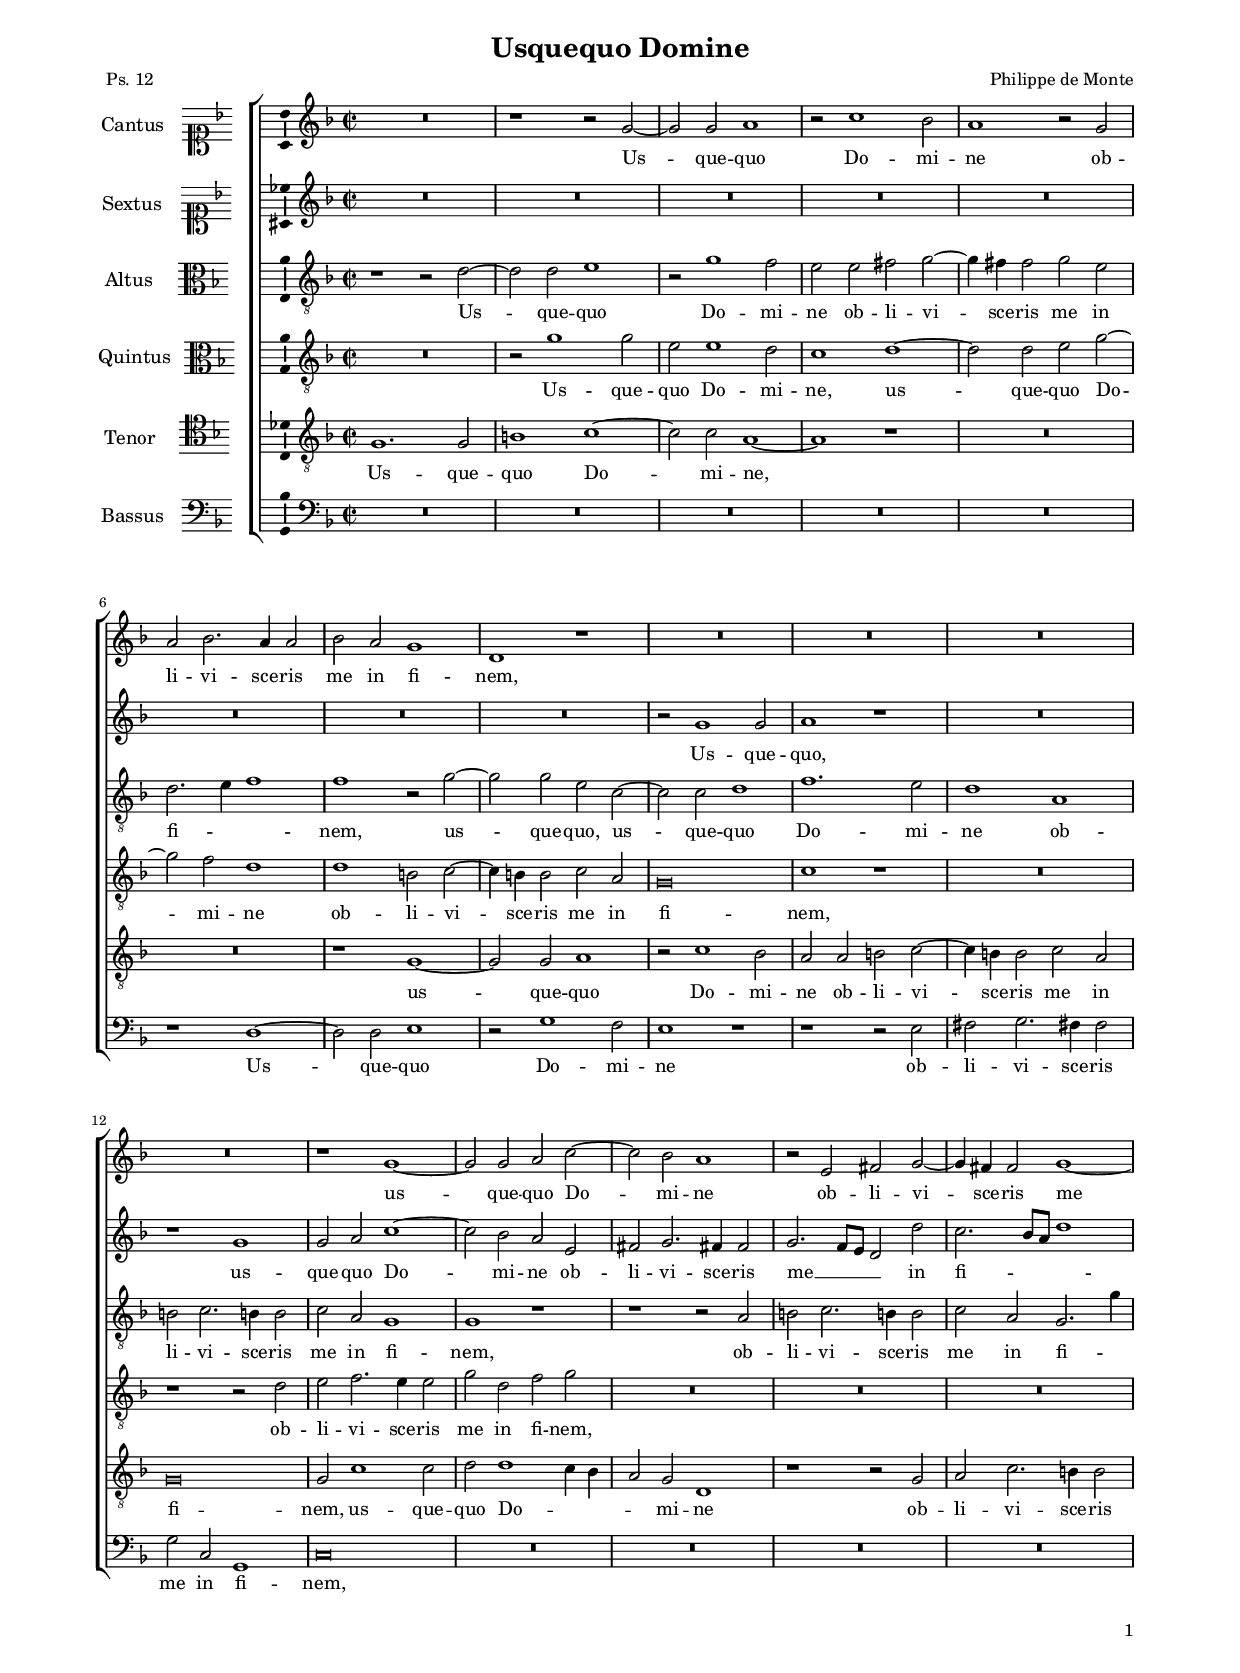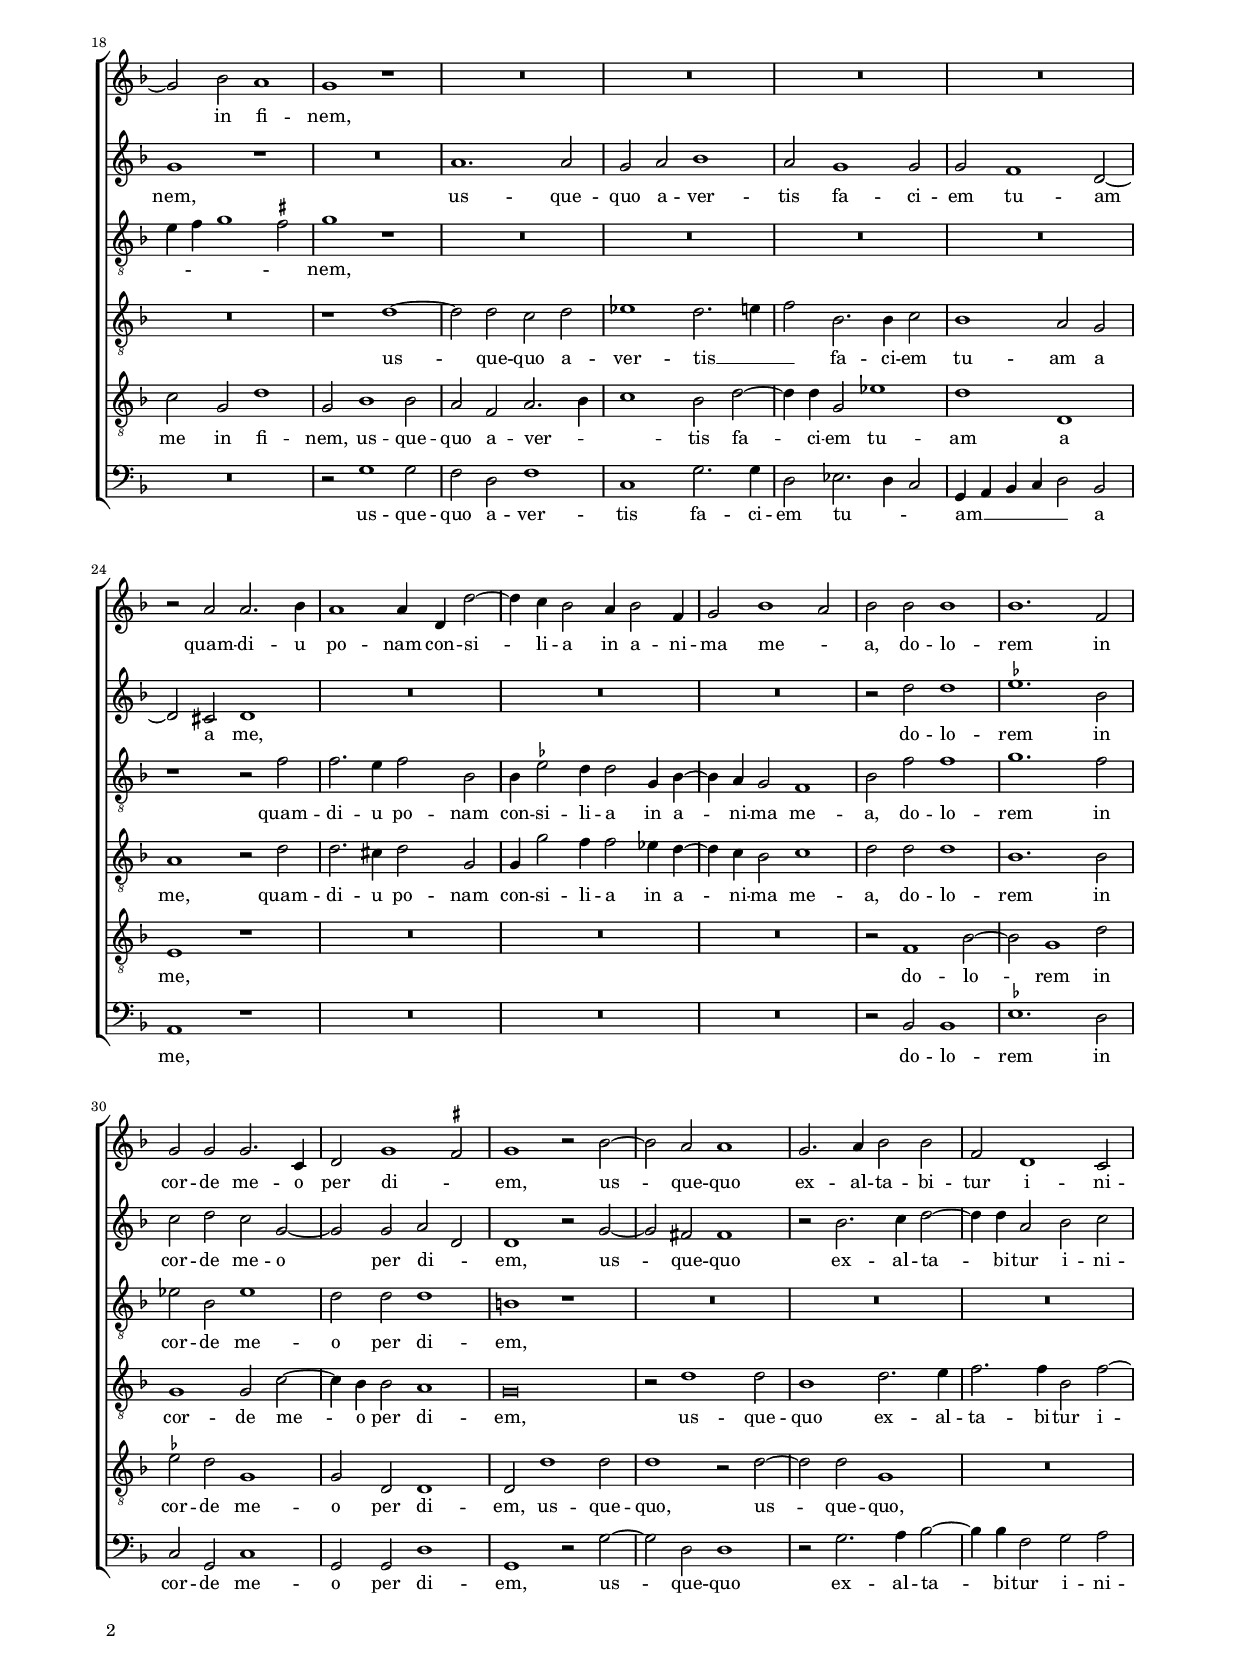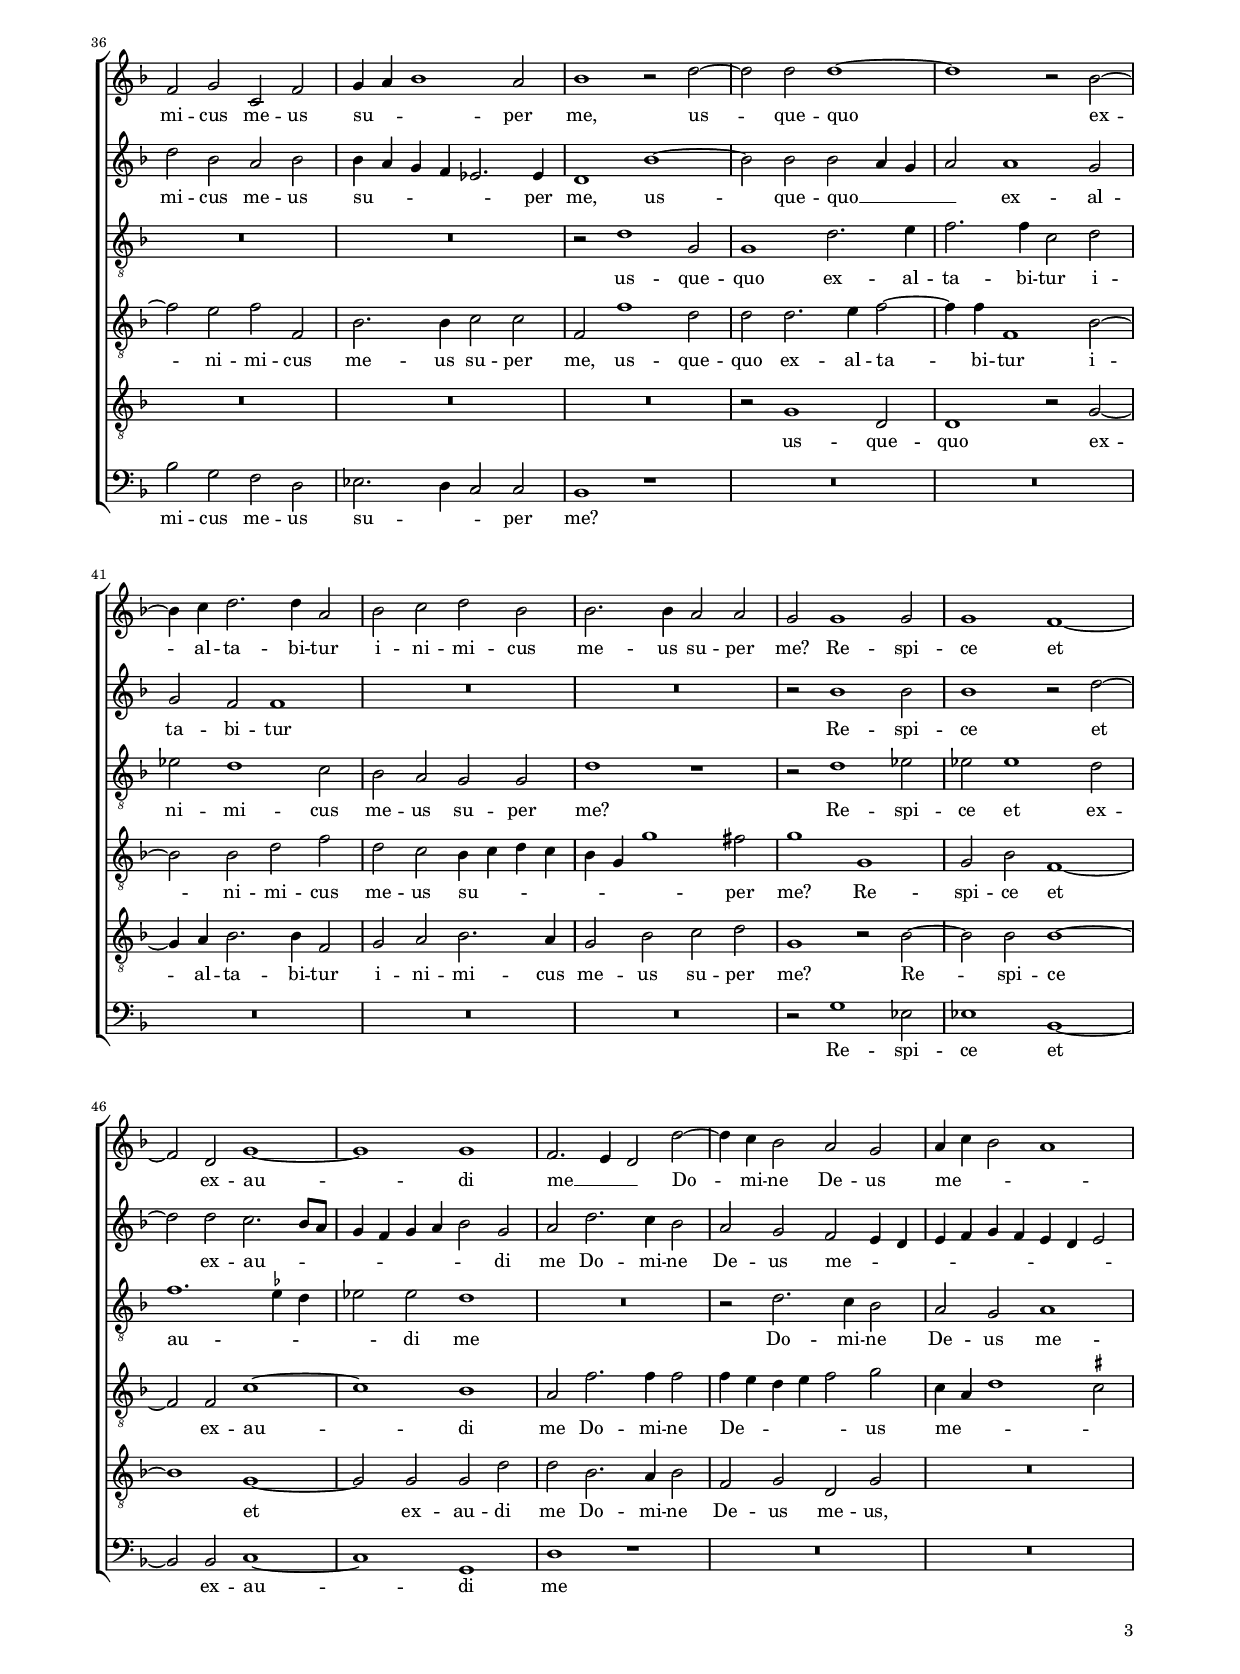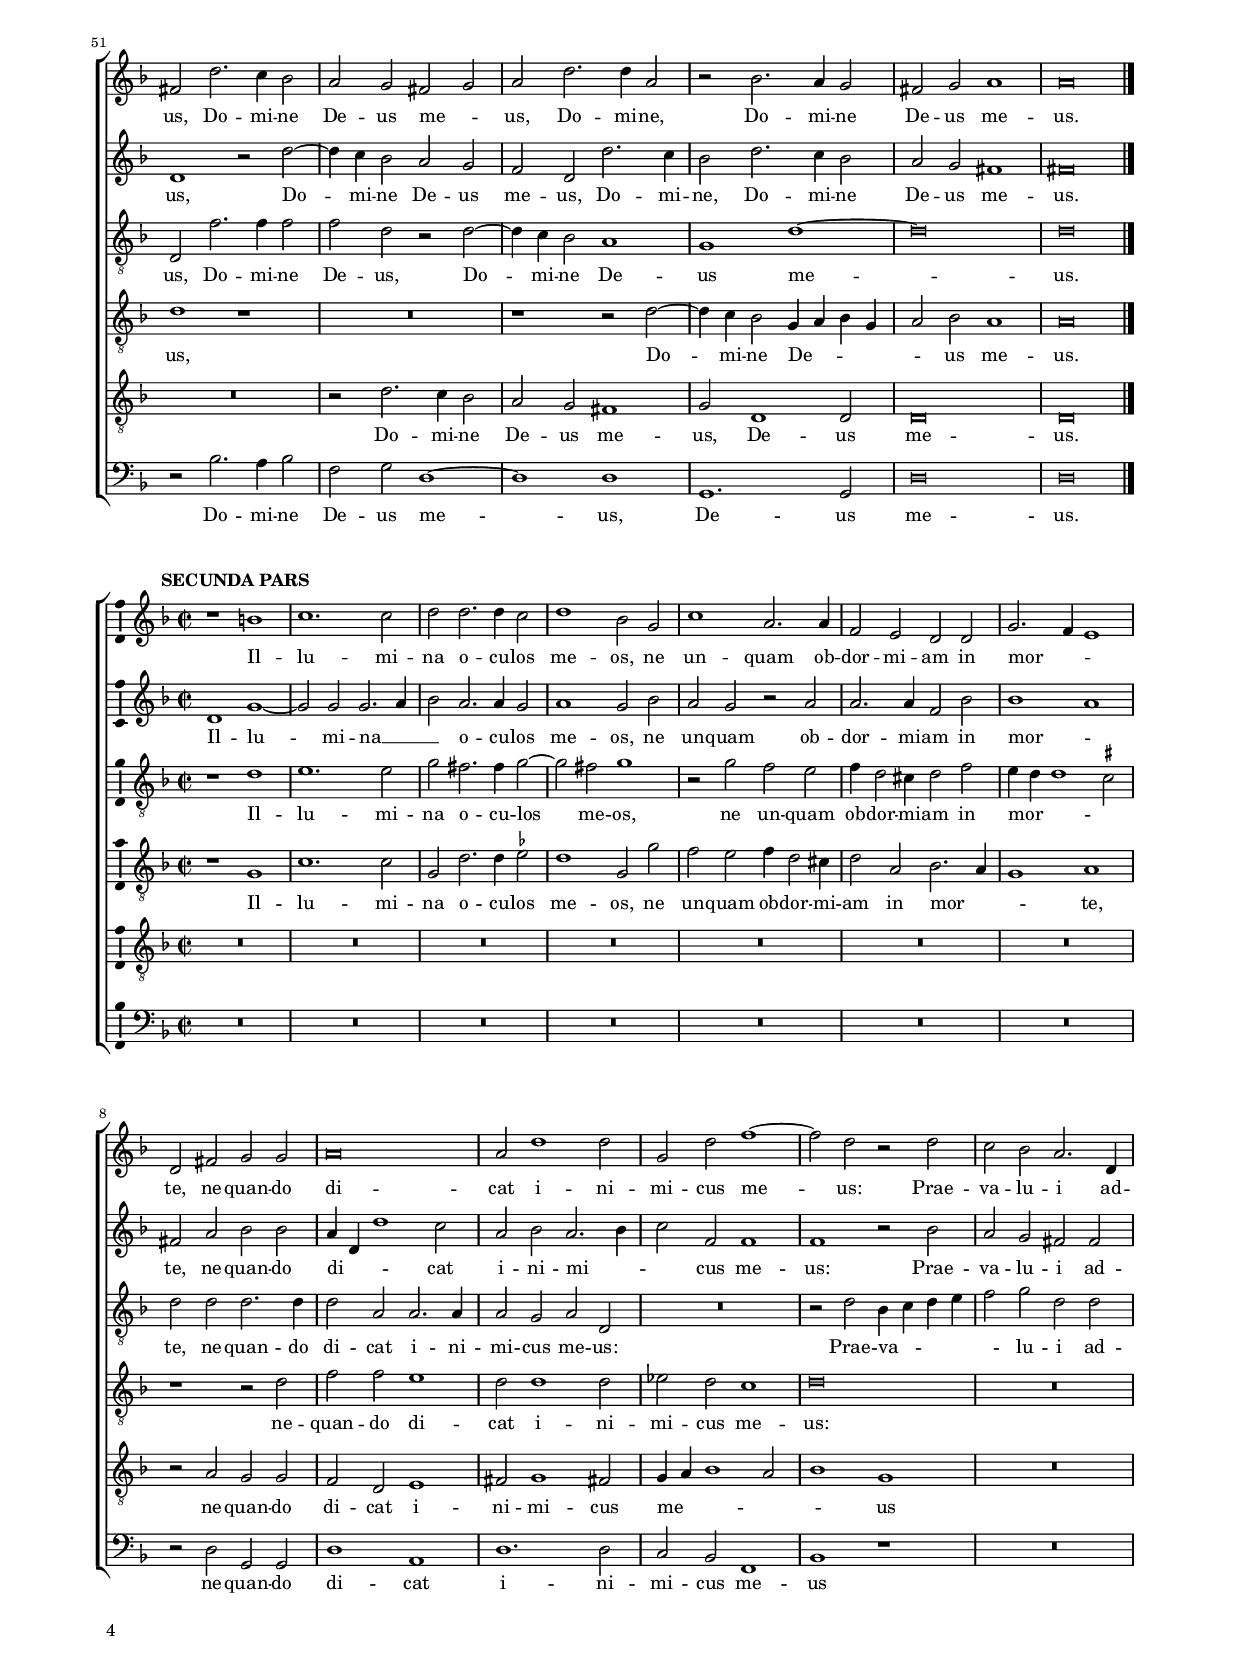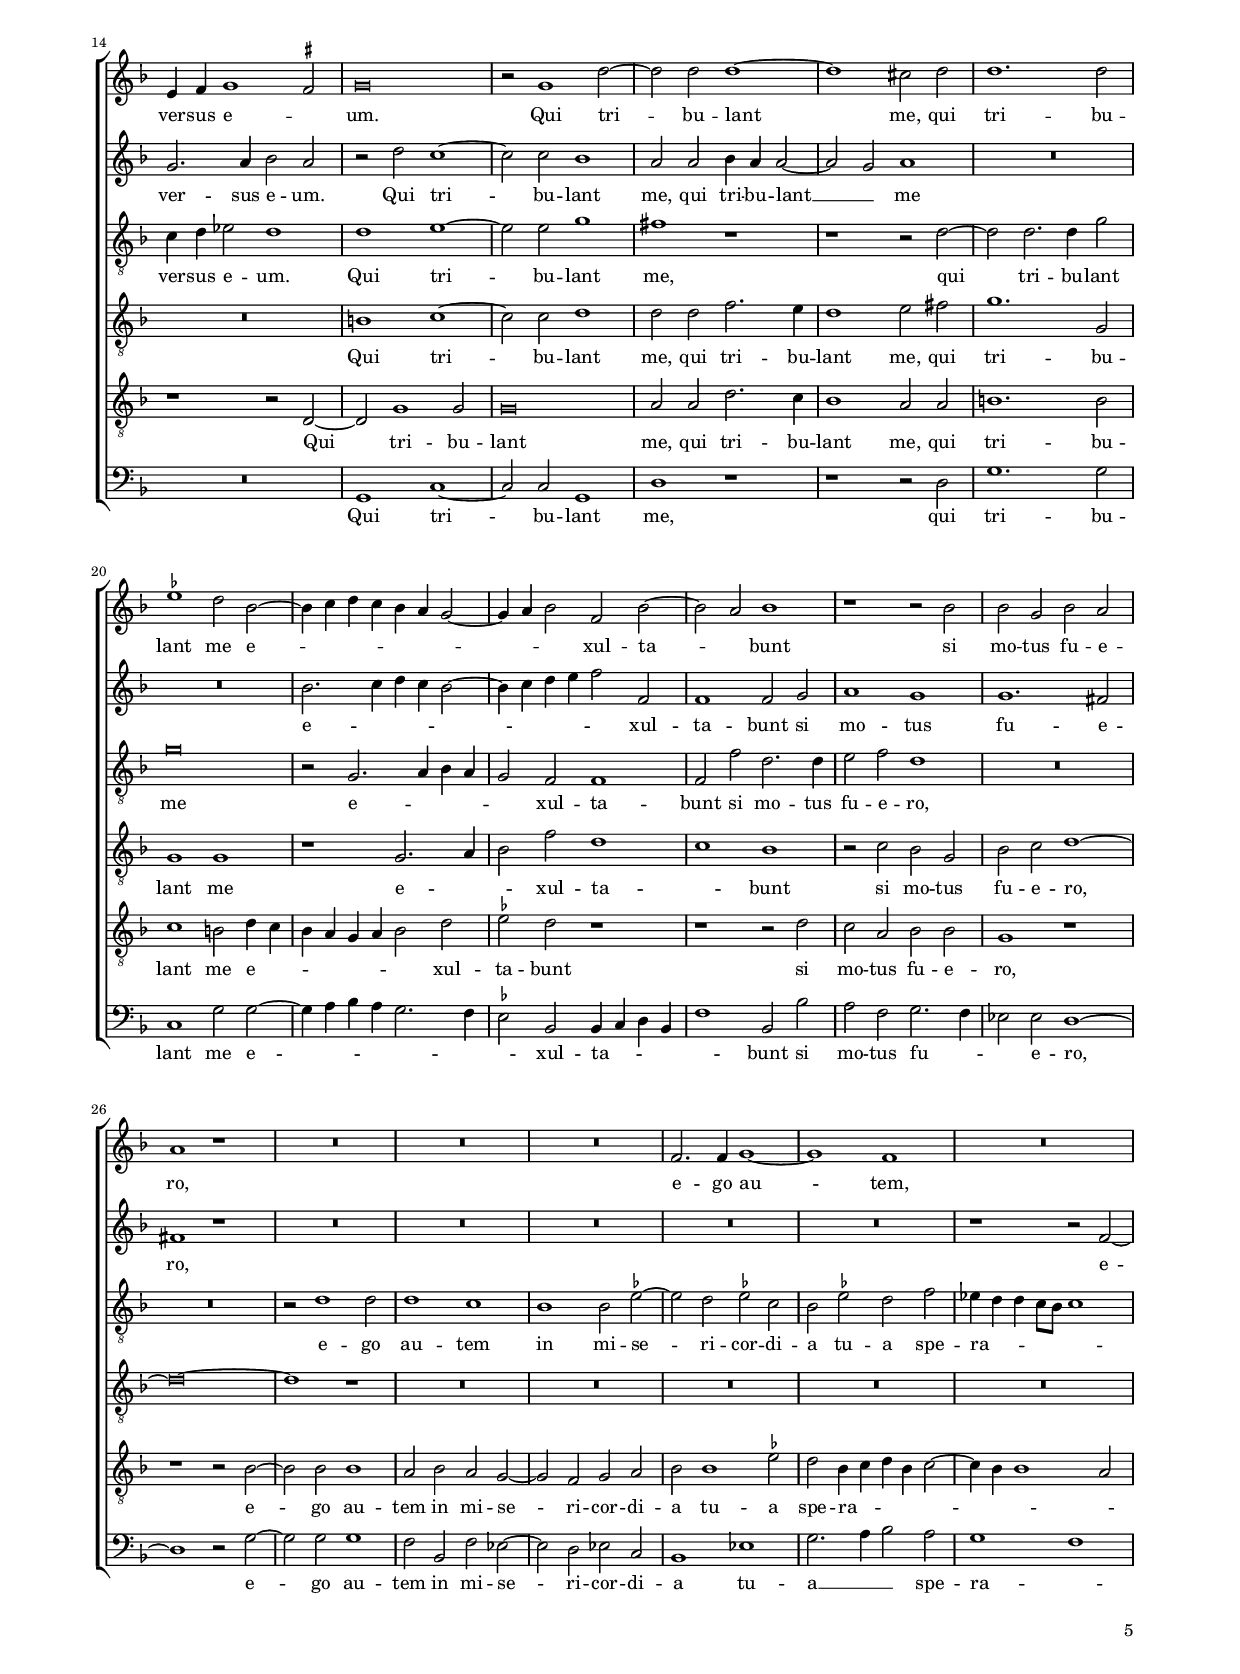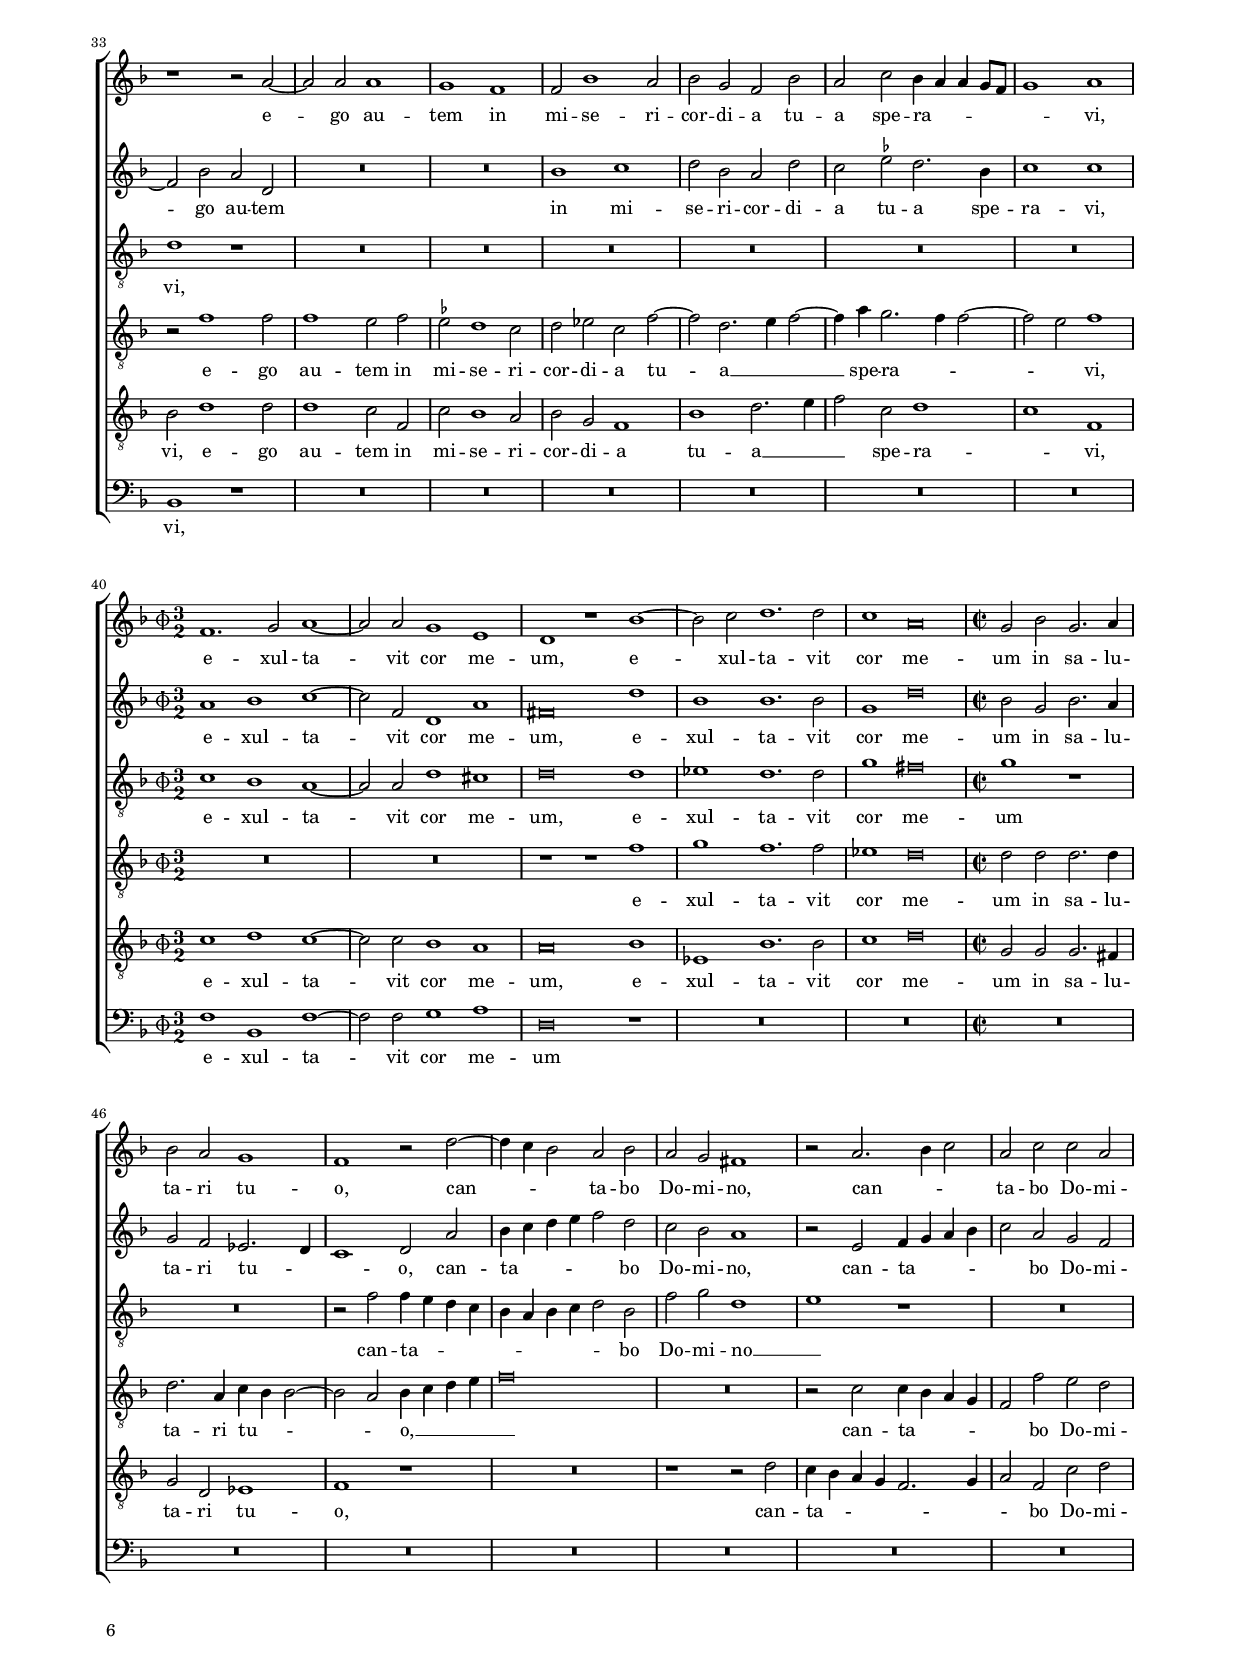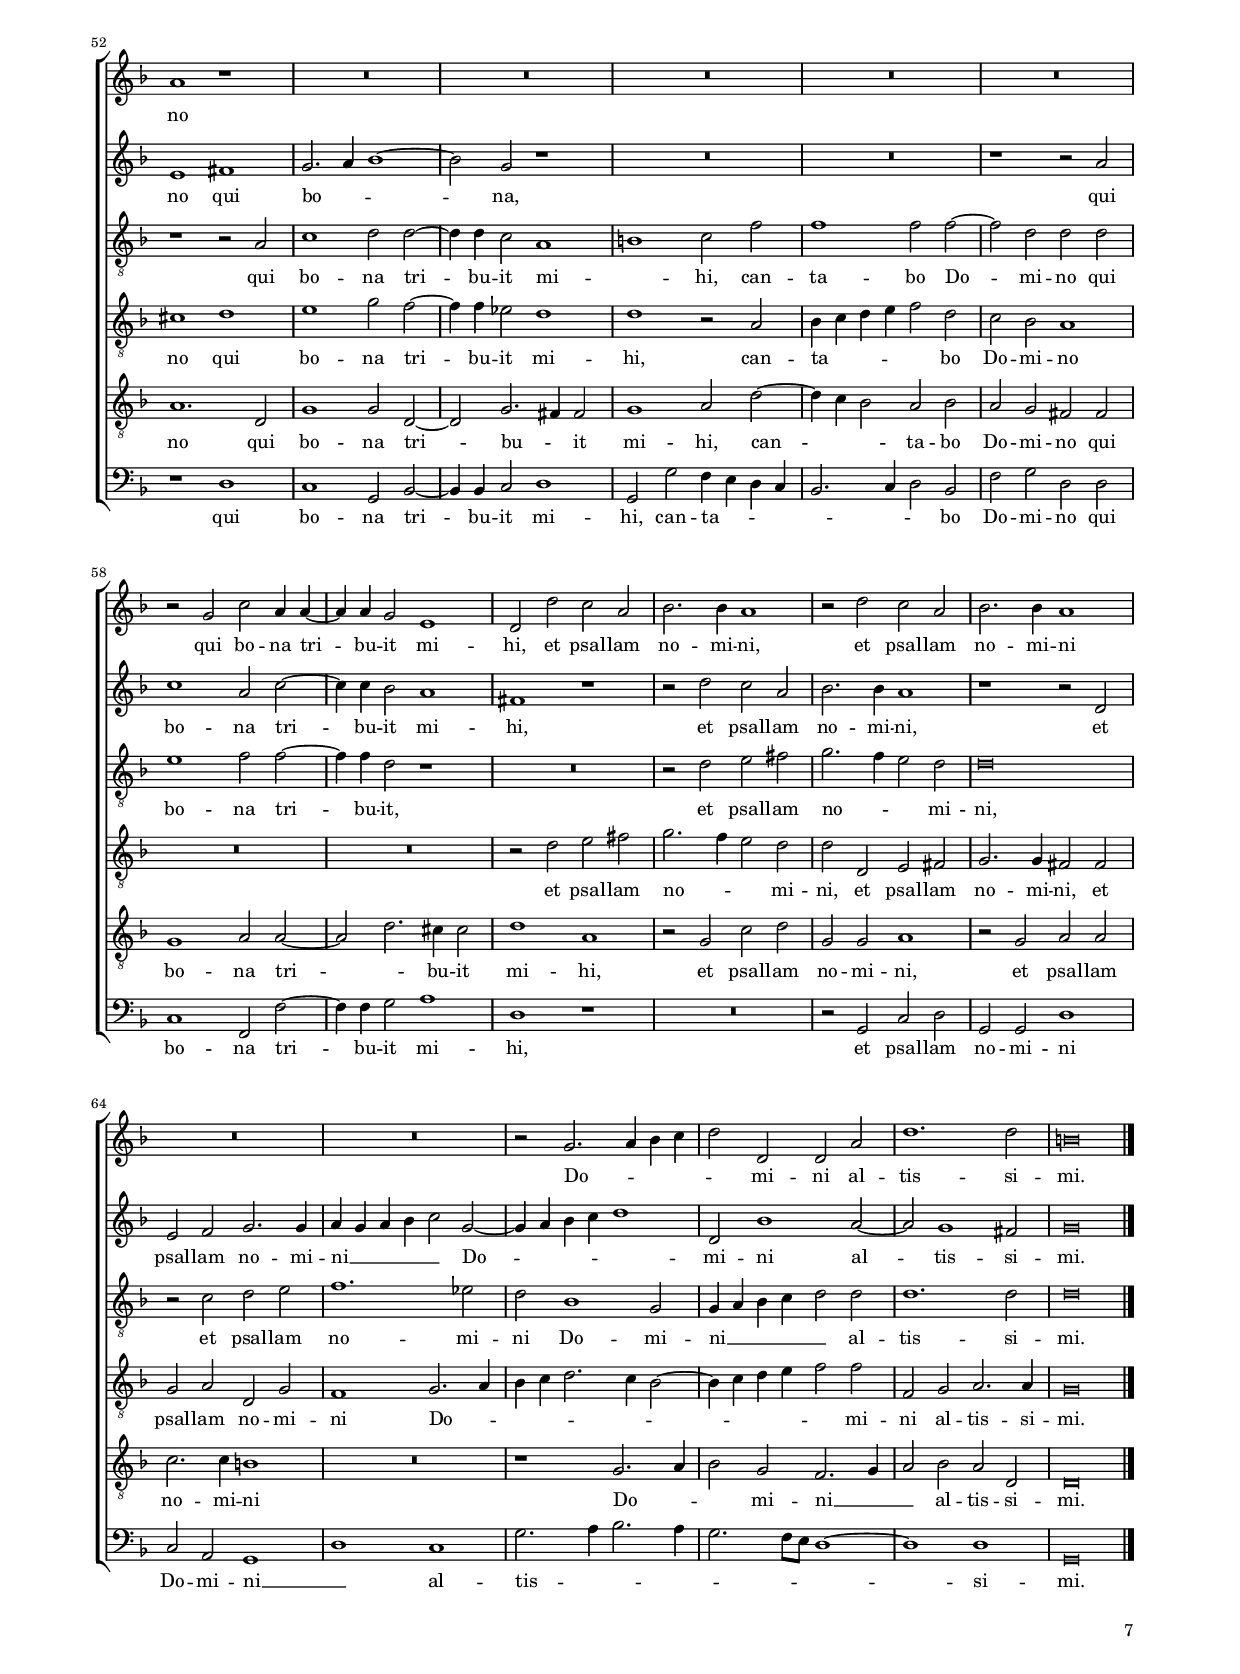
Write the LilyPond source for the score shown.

\header
{
  title="Usquequo Domine"
  composer="Philippe de Monte"
  poet="Ps. 12"
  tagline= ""
}

\version "2.22.2"
\language deutsch
#(set-global-staff-size 15)
% #(set-default-paper-size "letter")
#(ly:set-option 'point-and-click #f)


	ficta = { \once \set suggestAccidentals = ##t }
	
	forget = #(define-music-function (music) (ly:music?) #{
		\accidentalStyle forget
		$music
		\accidentalStyle default
		#})

 
    #(define ((double-time-signature glyph a b) grob)
    (grob-interpret-markup grob
          (markup #:override '(baseline-skip . 2.5) #:number
                  (#:line ((markup (#:musicglyph glyph))
                           (#:fontsize -1 #:column (a b)))))))


\paper
	{
	top-margin = 1.5 \cm
	bottom-margin = 1 \cm
	left-margin = 1.8 \cm
	right-margin = 1.8 \cm
	ragged-bottom = ##f
	ragged-last-bottom = ##t
	print-page-number = ##f
	score-system-spacing = #'((basic-distance . 17) (minimum-distance . 14) (padding . 5) (strechability . 250))
	system-system-spacing = #'((basic-distance . 17) (minimum-distance . 14) (padding . 5) (strechability . 250))
    oddFooterMarkup=\markup   \fill-line { "" \fromproperty #'page:page-number-string }
    evenFooterMarkup=\markup  \fill-line { \fromproperty #'page:page-number-string "" }
    last-bottom-spacing = #'((basic-distance . 12) (minimum-distance . 7) (padding . 4))
	systems-per-page = 3
%   page-count = 6
%	min-systems-per-page = 3
	}

global = {
    % \set Staff.autoBeaming = ##f
	\key f \major
	\time 2/2 \set Score.measureLength = #(ly:make-moment 2/1)
    \set Score.tempoHideNote = ##t
    \tempo 2 = 90
    \skip 1*2*56 \bar "|."
	}


incipitcantus = \markup { \score {
	{
	\set Staff.instrumentName = \markup { \fontsize #1 "Cantus" }
	\key f \major
	\clef soprano
	s4 \bar ""
	}
	\layout  {
	raggedright = ##t
	indent = 1.6 \cm
	line-width = 2.4 \cm
	\context { \Staff \remove Time_signature_engraver }
	\override Staff.Clef.Y-extent = #'(0 . 0)
	}} \hspace #1 }


incipitsextus = \markup { \score {
	{
	\set Staff.instrumentName = \markup { \fontsize #1 "Sextus" }
	\key f \major
	\clef soprano
	s4 \bar ""
	}
	\layout  {
	raggedright = ##t
	indent = 1.6 \cm
	line-width = 2.4 \cm
	\context { \Staff \remove Time_signature_engraver }
	\override Staff.Clef.Y-extent = #'(0 . 0)
	}} \hspace #1 }
      
      
incipitaltus = \markup { \score {
	{
	\set Staff.instrumentName = \markup { \fontsize #1 "Altus" }
	\key f \major
	\clef alto
	s4 \bar ""
	}
	\layout  {
	raggedright = ##t
	indent = 1.6 \cm
	line-width = 2.4 \cm
	\context { \Staff \remove Time_signature_engraver }
	\override Staff.Clef.Y-extent = #'(0 . 0)
	}} \hspace #1 }

      
incipitquintus = \markup { \score {
	{
	\set Staff.instrumentName = \markup { \fontsize #1 "Quintus" }
	\key f \major
	\clef alto
	s4 \bar ""
	}
	\layout  {
	raggedright = ##t
	indent = 1.6 \cm
	line-width = 2.4 \cm
	\context { \Staff \remove Time_signature_engraver }
	\override Staff.Clef.Y-extent = #'(0 . 0)
	}} \hspace #1 }
      

incipittenor = \markup { \score {
	{
	\set Staff.instrumentName = \markup { \fontsize #1 "Tenor" }
	\key f \major
	\clef tenor
	s4 \bar ""
	}
	\layout  {
	raggedright = ##t
	indent = 1.6 \cm
	line-width = 2.4 \cm
	\context { \Staff \remove Time_signature_engraver }
	\override Staff.Clef.Y-extent = #'(0 . 0)
	}} \hspace #1 }
      
      
incipitbassus = \markup { \score {
	{
	\set Staff.instrumentName = \markup { \fontsize #1 "Bassus" }
	\key f \major
	\clef bass
	s4 \bar ""
	}
	\layout  {
	raggedright = ##t
	indent = 1.6 \cm
	line-width = 2.4 \cm
	\context { \Staff \remove Time_signature_engraver }
	\override Staff.Clef.Y-extent = #'(0 . 0)
	}} \hspace #1 }


cantus =  \relative c''
	{
	R\breve
	r1 r2 g~
	g2 g a1
	r2 c1 b2
%5
	a1 r2 g |
	a2 b2. a4 a2
	b2 a g1
	d1 r
	R\breve
%10
	R\breve |
	R\breve
	R\breve
	r1 g~
	g2 g a c~
%15
	c2 b a1 |
	r2 e fis2 g~
	g4 fis fis2 g1~
	g2 b a1
	g1 r
%20
	R\breve |
	R\breve
	R\breve
	R\breve
	r2 a a2. b4
%25
	a1 a4 d, d'2~ |
	d4 c b2 a4 b2 f4
	g2 b1 a2
	b2 b b1
	b1. f2
%30
	g2 g g2. c,4 |
	d2 g1 \ficta fis2
	g1 r2 b~
	b2 a a1
	g2. a4 b2 b
%35
	f2 d1 c2 |
	f2 g c, f
	g4 a b1 a2
	b1 r2 d~
	d2 d d1~
%40
	d1 r2 b~ |
	b4 c d2. d4 a2
	b2 c d b
	b2. b4 a2 a
	g2 g1 g2
%45
	g1 f~ |
	f2 d g1~
	g1 g
	f2. e4 d2 d'~
	d4 c b2 a g
%50
	a4 c b2 a1 |
	fis2 d'2. c4 b2
	a2 g fis g
	a2 d2. d4 a2
	r2 b2. a4 g2
%55
	fis2 g a1 |
	a\breve |
	}


sextus = \relative c''
	{
	R\breve
	R\breve
	R\breve
	R\breve
%5
	R\breve |
	R\breve
	R\breve
	R\breve
	r2 g1 g2
%10
	a1 r |
	R\breve
	r1 g
	g2 a c1~
	c2 b a e
%15
	fis2 g2. fis!4 fis2 |
	g2. f8 e d2 d'
	c2. b8 a d1
	g,1 r
	R\breve
%20
	a1. a2 |
	g2 a b1
	a2 g1 g2
	g2 f1 d2~
	d2 cis d1
%25
	R\breve |
	R\breve
	R\breve
	r2 d' d1
	\ficta es1. b2
%30
	c2 d c g~ |
	g2 g a d,
	d1 r2 g~
	g2 fis fis1
	r2 b2. c4 d2~
%35
	d4 d a2 b c |
	d2 b a b
	b4 a g f es2. es4
	d1 b'~
	b2 b b a4 g
%40
	a2 a1 g2 |
	g2 f f1
	R\breve
	R\breve
	r2 b1 b2
%45
	b1 r2 d~ |
	d2 d c2. b8 a
	g4 f g a b2 g
	a2 d2. c4 b2
	a2 g f e4 d
%50
	e4 f g f e d e2 |
	d1 r2 d'~
	d4 c b2 a g
	f2 d d'2. c4
	b2 d2. c4 b2
%55
	a2 g fis1 |
	fis\breve |
	}


altus =  \relative c'
	{
	r1 r2 d~
	d2 d e1
	r2 g1 f2
	e2 e fis g~
%5
	g4 fis fis2 g e |
	d2. e4 f1
	f1 r2 g~
	g2 g e c~
	c2 c d1
%10
	f1. e2 |
	d1 a
	h2 c2. h!4 h2
	c2 a g1
	g1 r
%15
	r1 r2 a |
	h2 c2. h!4 h2
	c2 a g2. g'4
	e4 f g1 \ficta fis2
	g1 r
%20
	R\breve |
	R\breve
	R\breve
	R\breve
	r1 r2 f
%25
	f2. e4 f2 b, |
	b4 \ficta es2 d4 d2 g,4 b~
	b4 a g2 f1
	b2 f' f1
	g1. f2
%30
	es2 b es1 |
	d2 d d1
	h1 r
	R\breve
	R\breve
%35
	R\breve |
	R\breve
	R\breve
	r2 d1 g,2
	g1 d'2. e4
%40
	f2. f4 c2 d |
	es2 d1 c2
	b2 a g g
	d'1 r
	r2 d1 es2
%45
	es2 es1 d2 |
	f1. \ficta es4 d
	es2 es d1
	R\breve
	r2 d2. c4 b2
%50
	a2 g a1 |
	d,2 f'2. f4 f2
	f2 d r d~
	d4 c b2 a1
	g1 d'~
%55
	d\breve |
	d\breve |
	}


quintus =  \relative c'
	{
	R\breve
	r2 g'1 g2
	e2 e1 d2
	c1 d~
%5
	d2 d e g~ |
	g2 f d1
	d1 h2 c~
	c4 h h2 c2 a
	g\breve
%10
	c1 r |
	R\breve
	r1 r2 d
	e2 f2. e4 e2
	g2 d f g
%15
	R\breve |
	R\breve
	R\breve
	R\breve
	r1 d~
%20
	d2 d c d |
	es1 d2. e4
	f2 b,2. b4 c2
	b1 a2 g
	a1 r2 d
%25
	d2. cis4 d2 g, |
	g4 g'2 f4 f2 es4 d~
	d4 c b2 c1
	d2 d d1
	b1. b2
%30
	g1 g2 c~ |
	c4 b b2 a1
	g\breve
	r2 d'1 d2
	b1 d2. e4
%35
	f2. f4 b,2 f'~ |
	f2 e f f,
	b2. b4 c2 c
	f,2 f'1 d2
	d2 d2. e4 f2~
%40
	f4 f f,1 b2~ |
	b2 b d f
	d2 c b4 c d c
	b4 g g'1 fis2
	g1 g,
%45
	g2 b f1~ |
	f2 f c'1~
	c1 b
	a2 f'2. f4 f2
	f4 e d e f2 g
%50
	c,4 a d1 \ficta cis2 |
	d1 r
	R\breve
	r1 r2 d~
	d4 c b2 g4 a b g
%55
	a2 b a1 |
	a\breve |
	}


tenor  =  \relative c'
	{
	g1. g2
	h1 c~
	c2 c a1~
	a1 r
%5
	R\breve |
	R\breve
	r1 g~
	g2 g a1
	r2 c1 b2
%10
	a2 a h c~ |
	c4 h h2 c a
	g\breve
	g2 c1 c2
	d2 d1 c4 b
%15
	a2 g d1 |
	r1 r2 g
	a2 c2. h4 h2
	c2 g d'1
	g,2 b1 b2
%20
	a2 f a2. b4 |
	c1 b2 d~
	d4 d g,2 es'1 
	d1 d,
	e1 r
%25
	R\breve |
	R\breve
	R\breve
	r2 f1 b2~
	b2 g1 d'2
%30
	\ficta es2 d g,1 |
	g2 d d1
	d2 d'1 d2
	d1 r2 d~
	d2 d g,1
%35
	R\breve |
	R\breve
	R\breve
	R\breve
	r2 g1 d2
%40
	d1 r2 g~ |
	g4 a b2. b4 f2
	g2 a b2. a4
	g2 b c d
	g,1 r2 b~
%45
	b2 b b1~ |
	b1 g~
	g2 g g d'
	d2 b2. a4 b2
	f2 g d g
%50
	R\breve |
	R\breve
	r2 d'2. c4 b2
	a2 g fis1
	g2 d1 d2
%55
	d\breve |
	d\breve |
	}


bassus  =  \relative c
	{
	R\breve
	R\breve
	R\breve
	R\breve
%5
	R\breve |
	r1 d~
	d2 d e1
	r2 g1 f2
	e1 r
%10
	r1 r2 e |
	fis2 g2. fis!4 fis2
	g2 c, g1
	c\breve
	R\breve
%15
	R\breve |
	R\breve
	R\breve
	R\breve
	r2 g'1 g2
%20
	f2 d f1 |
	c1 g'2. g4
	d2 es2. d4 c2
	g4 a b c d2 b
	a1 r
%25
	R\breve |
	R\breve
	R\breve
	r2 b b1
	\ficta es1. d2
%30
	c2 g c1 |
	g2 g d'1
	g,1 r2 g'~
	g2 d d1
	r2 g2. a4 b2~
%35
	b4 b f2 g a |
	b2 g f d
	es2. d4 c2 c
	b1 r
	R\breve
%40
	R\breve |
	R\breve
	R\breve
	R\breve
	r2 g'1 es2
%45
	es1 b~ |
	b2 b c1~
	c1 g
	d'1 r
	R\breve
%50
	R\breve |
	r2 b'2. a4 b2
	f2 g d1~
	d1 d
	g,1. g2
%55
	d'\breve |
	d\breve |
	}


lyricscantus = \lyricmode {
	Us -- que -- quo Do -- mi -- ne ob -- li --  vi -- sce -- ris me in fi -- nem,
    us -- que -- quo Do -- mi -- ne ob -- li --  vi -- sce -- ris me in fi -- nem,
    quam -- di -- u po -- nam con -- si -- li -- a in a -- ni -- ma me -- _ a,
    do -- lo -- rem in cor -- de me -- o per di -- _ em,
    us -- que -- quo ex -- al -- ta -- bi -- tur i -- ni -- mi -- cus me -- us su -- _ _ per me,
    us -- que -- quo ex -- al -- ta -- bi -- tur i -- ni -- mi -- cus me -- us su -- per me?
    Re -- spi -- ce et ex -- au -- di me __ _ _ Do -- mi -- ne De -- us me -- _ _ _ us,
    Do -- mi -- ne De -- us me -- _ us,
    Do -- mi -- ne,
    Do -- mi -- ne De -- us me -- us.
	}


lyricssextus = \lyricmode {
	Us -- que -- quo,
    us -- que -- quo Do -- mi -- ne ob -- li --  vi -- sce -- ris me __ _ _ _ in fi -- _ _ _ nem,
    us -- que -- quo a -- ver -- tis fa -- ci -- em tu -- am a me,
    do -- lo -- rem in cor -- de me -- o per di -- _ em,
    us -- que -- quo ex -- al -- ta -- bi -- tur i -- ni -- mi -- cus me -- us su -- _ _ _ _ per me,
    us -- que -- quo __ _ _ _ ex -- al -- ta -- bi -- tur
    Re -- spi -- ce et ex -- au -- _ _ _ _ _ _ _ di me Do -- mi -- ne De -- us me -- _ _ _ _ _ _ _ _ _ us,
    Do -- mi -- ne De -- us me -- us,
    Do -- mi -- ne,
    Do -- mi -- ne De -- us me -- us.
	}
	
	
lyricsaltus = \lyricmode {
	Us -- que -- quo Do -- mi -- ne ob -- li --  vi -- sce -- ris me in fi -- _ _ nem,
    us -- que -- quo,
    us -- que -- quo Do -- mi -- ne ob -- li --  vi -- sce -- ris me in fi -- nem,
    ob -- li -- vi -- sce -- ris me in fi -- _ _ _ _ _ nem,
    quam -- di -- u po -- nam con -- si -- li -- a in a -- ni -- ma me -- a,
    do -- lo -- rem in cor -- de me -- o per di -- em,
    us -- que -- quo ex -- al -- ta -- bi -- tur i -- ni -- mi -- cus me -- us su -- per me?
    Re -- spi -- ce et ex -- au -- _ _ _ di me Do -- mi -- ne De -- us me -- us,
    Do -- mi -- ne De -- us,
    Do -- mi -- ne De -- us me -- us.
	}


lyricsquintus = \lyricmode {
	Us -- que -- quo Do -- mi -- ne,
    us -- que -- quo Do -- mi -- ne ob -- li --  vi -- sce -- ris me in fi -- nem,
    ob -- li --  vi -- sce -- ris me in fi -- nem,
    us -- que -- quo a -- ver -- tis __ _ _ fa -- ci -- em tu -- am a me,
    quam -- di -- u po -- nam con -- si -- li -- a in a -- ni -- ma me -- a,
    do -- lo -- rem in cor -- de me -- o per di -- em,
    us -- que -- quo ex -- al -- ta -- bi -- tur i -- ni -- mi -- cus me -- us su -- per me,
    us -- que -- quo ex -- al -- ta -- bi -- tur i -- ni -- mi -- cus me -- us su -- _ _ _ _ _ _ per me?
    Re -- spi -- ce et ex -- au -- di me Do -- mi -- ne De -- _ _ _ _ us me -- _ _ _ us,
    Do -- mi -- ne De -- _ _ _ _ us me -- us.
	}


lyricstenor = \lyricmode {
	Us -- que -- quo Do -- mi -- ne,
    us -- que -- quo Do -- mi -- ne ob -- li --  vi -- sce -- ris me in fi -- nem,
    us -- que -- quo Do -- _ _ _ mi -- ne ob -- li --  vi -- sce -- ris me in fi -- nem,
    us -- que -- quo a -- ver -- _ _ tis fa -- ci -- em tu -- am a me,
    do -- lo -- rem in cor -- de me -- o per di -- em,
    us -- que -- quo,
    us -- que -- quo,
    us -- que -- quo ex -- al -- ta -- bi -- tur i -- ni -- mi -- cus me -- us su -- per me?
    Re -- spi -- ce et ex -- au -- di me Do -- mi -- ne De -- us me -- us,
    Do -- mi -- ne De -- us me -- us,
    De -- us me -- us.
	}


lyricsbassus = \lyricmode {
	Us -- que -- quo Do -- mi -- ne ob -- li --  vi -- sce -- ris me in fi -- nem,
    us -- que -- quo a -- ver -- tis fa -- ci -- em tu -- _ _ am __ _ _ _ _ a me,
    do -- lo -- rem in cor -- de me -- o per di -- em,
    us -- que -- quo ex -- al -- ta -- bi -- tur i -- ni -- mi -- cus me -- us su -- _ _ per me?
    Re -- spi -- ce et ex -- au -- di me Do -- mi -- ne De -- us me -- us,
    De -- us me -- us.
	}


\score
{  
    \transpose c c {
	\new ChoirStaff \with { \override StaffGrouper.staff-staff-spacing.basic-distance = #12 }
	<<

	\new Staff << \global
	\new Voice="v1" {
		\set Staff.instrumentName=\incipitcantus
		\set Staff.midiInstrument = "reed organ"
		\clef "violin"
		\cantus }
	\new Lyrics \lyricsto "v1" {\lyricscantus }
	>>


	\new Staff << \global
	\new Voice="v6" {
		\set Staff.instrumentName=\incipitsextus
		\set Staff.midiInstrument = "reed organ"
		\clef "violin" 
		\sextus}
	\new Lyrics \lyricsto "v6" {\lyricssextus }
	>>


	\new Staff << \global
	\new Voice="v2" {
		\set Staff.instrumentName=\incipitaltus
		\set Staff.midiInstrument = "reed organ"
        \clef "G_8" % "violin"
		\altus}
	\new Lyrics \lyricsto "v2" {\lyricsaltus }
	>>


	\new Staff << \global
	\new Voice="v5" {
		\set Staff.instrumentName=\incipitquintus
		\set Staff.midiInstrument = "reed organ"
        \clef "G_8" % "violin"
		\quintus}
	\new Lyrics \lyricsto "v5" {\lyricsquintus }
	>>
    

	\new Staff << \global
	\new Voice="v3" {
		\set Staff.instrumentName=\incipittenor
		\set Staff.midiInstrument = "reed organ"
		\clef "G_8"
		\tenor }
	\new Lyrics \lyricsto "v3" {\lyricstenor }
	>>

	\new Staff << \global
	\new Voice="v4" {
		\set Staff.instrumentName=\incipitbassus
		\set Staff.midiInstrument = "reed organ"
		\clef "bass" 
		\bassus }
	\new Lyrics \lyricsto "v4" {\lyricsbassus}
	>>

	>>
	} % transpose

	\layout
	{
	indent = 2.6 \cm
%	\context { \Lyrics \override VerticalAxisGroup.nonstaff-relatedstaff-spacing.padding = #2 }
%	\context { \Lyrics \override LyricText.font-size = #1 }
  	\context { \Staff \consists "Ambitus_engraver" }
	\context { \Staff \override TimeSignature.break-visibility = #end-of-line-invisible }
	\context { \Score \override BarNumber.padding = #2 }
	\context { \Voice \override NoteHead.style = #'baroque }
	}

\midi
	{
	}

}

%%%%%%%%%%%%%%%%%%%%  SECUNDA PARS   %%%%%%%%%%%%%%%%%%%%


global = {
	\key f \major
	\time 2/2 \set Score.measureLength = #(ly:make-moment 2/1)
    \set Score.tempoHideNote = ##t
    \tempo 2 = 90
    \skip 1*2*39 % \bar "||"
    \once \override Score.TimeSignature.stencil = #(double-time-signature "timesig.mensural34" "3" "2") \time 3/1
    \tempo 1 = 135
    \skip 1*3*5
    \time 2/2 \set Score.measureLength = #(ly:make-moment 2/1)
    \tempo 2 = 90
    \skip 1*2*25 \bar "|."
	}


cantus =  \relative c''
	{
	r1 h
	c1. c2
	d2 d2. d4 c2
	d1 b2 g
%5
	c1 a2. a4 |
	f2 e d d
	g2. f4 e1
	d2 fis g g
	a\breve
%10
	a2 d1 d2 |
	g,2 d' f1~
	f2 d r d
	c2 b a2. d,4
	e4 f g1 \ficta fis2
%15
	g\breve |
	r2 g1 d'2~
	d2 d d1~
	d1 cis2 d
	d1. d2
%20
	\ficta es1 d2 b~ |
	b4 c d c b a g2~
	g4 a b2 f b~
	b2 a b1
	r1 r2 b
%25
	b2 g b a |
	a1 r
	R\breve
	R\breve
	R\breve
%30
	f2. f4 g1~ |
	g1 f
	R\breve
	r1 r2 a~
	a2 a a1
%35
	g1 f |
	f2 b1 a2
	b2 g f b
	a2 c b4 a a g8 f
	g1 a
%40
% Triple time
	f1. g2 a1~ |
	a2 a g1 e
	d1 r b'~
	b2 c d1. d2
	c1 a\breve
% End of triple time
%45
	g2 b g2. a4 |
	b2 a g1
	f1 r2 d'~
	d4 c b2 a b
	a2 g fis1
%50
	r2 a2. b4 c2 |
	a2 c c a
	a1 r
	R\breve
	R\breve
%55
	R\breve |
	R\breve
	R\breve
	r2 g c a4 a~
	a4 a g2 e1
%60
	d2 d' c a |
	b2. b4 a1
	r2 d c a
	b2. b4 a1
	R\breve
%65
	R\breve |
	r2 g2. a4 b c
	d2 d, d a'
	d1. d2
	h\breve |
	}


sextus = \relative c''
	{
	d,1 g~
	g2 g g2. a4
	b2 a2. a4 g2
	a1 g2 b
%5
	a2 g r a |
	a2. a4 f2 b
	b1 a
	fis2 a b b
	a4 d, d'1 c2
%10
	a2 b a2. b4 |
	c2 f, f1
	f1 r2 b
	a2 g fis fis
	g2. a4 b2 a
%15
	r2 d c1~ |
	c2 c b1
	a2 a b4 a a2~
	a2 g a1
	R\breve
%20
	R\breve |
	b2. c4 d c b2~
	b4 c d e f2 f,
	f1 f2 g
	a1 g
%25
	g1. fis2 |
	fis1 r
	R\breve
	R\breve
	R\breve
%30
	R\breve |
	R\breve
	r1 r2 f~
	f2 b a d,
	R\breve
%35
	R\breve |
	b'1 c
	d2 b a d
	c2 \ficta es d2. b4
	c1 c
%40
% Triple time
	a1 b c~
	c2 f, d1 a'
	fis\breve d'1
	b1 b1. b2
	g1 d'\breve
% End of triple time
%45
	b2 g b2. a4 |
	g2 f es2. d4
	c1 d2 a'
	b4 c d e f2 d
	c2 b a1
%50
	r2 e f4 g a b |
	c2 a g f
	e1 fis
	g2. a4 b1~
	b2 g r1
%55
	R\breve |
	R\breve
	r1 r2 a
	c1 a2 c~
	c4 c b2 a1
%60
	fis1 r |
	r2 d' c a
	b2. b4 a1
	r1 r2 d,
	e2 f g2. g4
%65
	a4 g a b c2 g~ |
	g4 a b c d1
	d,2 b'1 a2~
	a2 g1 fis2
	g\breve |
	}


altus =  \relative c'
    {
	r1 d
	e1. e2
	g2 fis2. fis4 g2~
	g2 fis g1
%5
	r2 g f e |
	f4 d2 cis4 d2 f
	e4 d d1 \ficta cis2
	d2 d d2. d4
	d2 a a2. a4
%10
	a2 g a d, |
	R\breve
	r2 d' b4 c d e
	f2 g d d
	c4 d es2 d1
%15
	d1 e~ |
	e2 e g1
	fis1 r
	r1 r2 d~
	d2 d2. d4 g2
%20
	g\breve |
	r2 g,2. a4 b a
	g2 f f1
	f2 f' d2. d4
	e2 f d1
%25
	R\breve |
	R\breve
	r2 d1 d2
	d1 c
	b1 b2 \ficta es~
%30
	\ficta es2 d \ficta es! c |
	b2 \ficta es d f
	es4 d d c8 b c1
	d1 r
	R\breve
%35
	R\breve |
	R\breve
	R\breve
	R\breve
	R\breve
%40
% Triple time
	c1 b a~
	a2 a d1 cis
	d\breve d1
	es1 d1. d2
	g1 fis\breve
% End of triple time
%45
	g1 r |
	R\breve
	r2 f f4 e d c
	b4 a b c d2 b
	f'2 g d1
%50
	e1 r |
	R\breve
	r1 r2 a,
	c1 d2 d~
	d4 d c2 a1
%55
	h1 c2 f |
	f1 f2 f~
	f2 d d d
	e1 f2 f~
	f4 f d2 r1
%60
	R\breve |
	r2 d e fis
	g2. f4 e2 d
	d\breve
	r2 c d e
%65
	f1. es2 |
	d2 b1 g2
	g4 a b c d2 d
	d1. d2
	d\breve |
	}


quintus =  \relative c'
	{
	r1 g
	c1. c2
	g2 d'2. d4 \ficta es2
	d1 g,2 g'
%5
	f2 e f4 d2 cis4 |
	d2 a b2. a4
	g1 a
	r1 r2 d
	f2 f e1
%10
	d2 d1 d2 |
	es2 d c1
	d\breve
	R\breve
	R\breve
%15
	h1 c~ |
	c2 c d1
	d2 d f2. e4
	d1 e2 fis
	g1. g,2
%20
	g1 g |
	r1 g2. a4
	b2 f' d1
	c1 b
	r2 c b g
%25
	b2 c d1~ |
	d\breve~
	d1 r
	R\breve
	R\breve
%30
	R\breve |
	R\breve
	R\breve
	r2 f1 f2
	f1 e2 f
%35
	\ficta es2 d1 c2 |
	d2 es c2 f~
	f2 d2. e4 f2~
	f4 a g2. f4 f2~
	f2 e f1
%40
% Triple time
	R\breve.
	R\breve.
	r1 r f
	g1 f1. f2
	es1 d\breve
% End of triple time
%45
	d2 d d2. d4 |
	d2. a4 c b b2~
	b2 a b4 c d e
	f\breve
	R\breve
%50
	r2 c c4 b a g |
	f2 f' e d
	cis1 d
	e1 g2 f~
	f4 f es2 d1
%55
	d1 r2 a |
	b4 c d e f2 d
	c2 b a1
	R\breve
	R\breve
%60
	r2 d e fis |
	g2. f4 e2 d
	d2 d, e fis
	g2. g4 fis2 fis
	g2 a d, g
%65
	f1 g2. a4 |
	b4 c d2. c4 b2~
	b4 c d e f2 f
	f,2 g a2. a4
	g\breve |
	}


tenor  =  \relative c'
	{
	R\breve
	R\breve
	R\breve
	R\breve
%5
	R\breve |
	R\breve
	R\breve
	r2 a g g
	f2 d e1
%10
	fis2 g1 fis!2 |
	g4 a b1 a2
	b1 g
	R\breve
	r1 r2 d~
%15
	d2 g1 g2 |
	g\breve
	a2 a d2. c4
	b1 a2 a
	h1. h2
%20
	c1 h2 d4 c |
	b4 a g a b2 d
	\ficta es d r1
	r1 r2 d
	c2 a b b
%25
	g1 r |
	r1 r2 b~
	b2 b b1
	a2 b a g~
	g2 f g a
%30
	b2 b1 \ficta es2 |
	d2 b4 c d b c2~
	c4 b b1 a2
	b2 d1 d2
	d1 c2 f,
%35
	c'2 b1 a2 |
	b2 g f1
	b1 d2. e4
	f2 c d1
	c1 f,
%40
% Triple time
	c'1 d c~ |
	c2 c b1 a
	a\breve b1
	es,1 b'1. b2
	c1 d\breve
% End of triple time
%45
	g,2 g g2. fis4 |
	g2 d es1
	f1 r
	R\breve
	r1 r2 d'
%50
	c4 b a g f2. g4 |
	a2 f c' d
	a1. d,2
	g1 g2 d~
	d2 g2. fis4 fis2
%55
	g1 a2 d~ |
	d4 c b2 a b
	a2 g fis fis
	g1 a2 a~
	a2 d2. cis4 cis2
%60
	d1 a |
	r2 g c d
	g,2 g a1
	r2 g a a
	c2. c4 h1
%65
	R\breve |
	r1 g2. a4
	b2 g f2. g4
	a2 b a d,
	d\breve |
	}


bassus  =  \relative c
	{
	R\breve
	R\breve
	R\breve
	R\breve
%5
	R\breve |
	R\breve
	R\breve
	r2 d g, g
	d'1 a
%10
	d1. d2 |
	c2 b f1
	b1 r
	R\breve
	R\breve
%15
	g1 c~ |
	c2 c g1
	d'1 r
	r1 r2 d
	g1. g2
%20
	c,1 g'2 g~ |
	g4 a b a g2. f4
	\ficta es2 b b4 c d b
	f'1 b,2 b'
	a2 f g2. f4
%25
	es2 es d1~ |
	d1 r2 g~
	g2 g g1
	f2 b, f' es~
	es2 d es c
%30
	b1 es |
	g2. a4 b2 a
	g1 f
	b,1 r
	R\breve
%35
	R\breve |
	R\breve
	R\breve
	R\breve
	R\breve
%40
% Triple time
	f'1 b, f'~
	f2 f g1 a
	d,\breve r1
	R\breve.
	R\breve.
% End of triple time
%45
	R\breve |
	R\breve
	R\breve
	R\breve
	R\breve
%50
	R\breve |
	R\breve
	r1 d
	c1 g2 b~
	b4 b c2 d1
%55
	g,2 g' f4 e d c |
	b2. c4 d2 b
	f'2 g d d
	c1 f,2 f'~
	f4 f g2 a1
%60
	d,1 r |
	R\breve
	r2 g, c d
	g,2 g d'1
	c2 a g1
%65
	d'1 c |
	g'2. a4 b2. a4
	g2. f8 e d1~
	d1 d
	g,\breve |
	}


lyricscantus = \lyricmode {
	Il -- lu -- mi -- na o -- cu -- los me -- os,
    ne un -- quam ob -- dor -- mi -- am in mor -- _ _ te,
    ne -- quan -- do di -- cat i -- ni -- mi -- cus me -- us:
    Prae -- va -- lu -- i ad -- ver -- sus e -- _ um.
    Qui tri -- bu -- lant me,
    qui tri -- bu -- lant me
    e -- _ _ _ _ _ _ _ _ xul -- ta -- _ bunt si mo -- tus fu -- e -- ro,
    e -- go au -- tem,
    e -- go au -- tem
    in mi -- se -- ri -- cor -- di -- a tu -- a spe -- ra -- _ _ _ _ _ vi,
    e -- xul -- ta -- vit cor me -- um,
    e -- xul -- ta -- vit cor me -- um in sa -- lu -- ta -- ri tu -- o,
    can -- _ _ ta -- bo Do -- mi -- no,
    can -- _ _ ta -- bo Do -- mi -- no
    qui bo -- na tri -- bu -- it mi -- hi,
    et psal -- lam no -- mi -- ni,
    et psal -- lam no -- mi -- ni
    Do -- _ _ _ _ mi -- ni al -- tis -- si -- mi.
	}


lyricssextus = \lyricmode {
	Il -- lu -- mi -- na __ _ _ o -- cu -- los me -- os,
    ne un -- quam ob -- dor -- mi -- am in mor -- _ te,
    ne -- quan -- do di -- _ _ cat i -- ni -- mi -- _ _ cus me -- us:
    Prae -- va -- lu -- i ad -- ver -- sus e -- um.
    Qui tri -- bu -- lant me,
    qui tri -- bu -- lant __ _ me
    e -- _ _ _ _ _ _ _ _ xul -- ta -- bunt si mo -- tus fu -- e -- ro,
    e -- go au -- tem
    in mi -- se -- ri -- cor -- di -- a tu -- a spe -- ra -- vi,
    e -- xul -- ta -- vit cor me -- um,
    e -- xul -- ta -- vit cor me -- um in sa -- lu -- ta -- ri tu -- _ _ o,
    can -- ta -- _ _ _ _ bo Do -- mi -- no,
    can -- ta -- _ _ _ _ bo Do -- mi -- no
    qui bo -- _ _ na,
    qui bo -- na tri -- bu -- it mi -- hi,
    et psal -- lam no -- mi -- ni,
    et psal -- lam no -- mi -- ni __ _ _ _ _
    Do -- _ _ _ _ mi -- ni al -- tis -- si -- mi.
	}


lyricsaltus = \lyricmode {
	Il -- lu -- mi -- na o -- cu -- los me -- os,
    ne un -- quam ob -- dor -- mi -- am in mor -- _ _ _ te,
    ne -- quan -- do di -- cat i -- ni -- mi -- cus me -- us:
    Prae -- va -- _ _ _ _ lu -- i ad -- ver -- sus e -- um.
    Qui tri -- bu -- lant me,
    qui tri -- bu -- lant me
    e -- _ _ _ _ xul -- ta -- bunt si mo -- tus fu -- e -- ro,
    e -- go au -- tem
    in mi -- se -- ri -- cor -- di -- a tu -- a spe -- ra -- _ _ _ _ _ vi,
    e -- xul -- ta -- vit cor me -- um,
    e -- xul -- ta -- vit cor me -- um
    can -- ta -- _ _ _ _ _ _ _ _ bo Do -- mi -- no __ _
    qui bo -- na tri -- bu -- it mi -- _ hi,
    can -- ta -- bo Do -- mi -- no
    qui bo -- na tri -- bu -- it,
    et psal -- lam no -- _ _ mi -- ni,
    et psal -- lam no -- mi -- ni
    Do -- mi -- ni __ _ _ _ _ al -- tis -- si -- mi.
	}


lyricsquintus = \lyricmode {
	Il -- lu -- mi -- na o -- cu -- los me -- os,
    ne un -- quam ob -- dor -- mi -- am in mor -- _ _ te,
    ne -- quan -- do di -- cat i -- ni -- mi -- cus me -- us:
    Qui tri -- bu -- lant me,
    qui tri -- bu -- lant me,
    qui tri -- bu -- lant me
    e -- _ _ xul -- ta -- _ bunt si mo -- tus fu -- e -- ro,
    e -- go au -- tem
    in mi -- se -- ri -- cor -- di -- a tu -- a __ _ _ spe -- ra -- _ _ _ vi,
    e -- xul -- ta -- vit cor me -- um in sa -- lu -- ta -- ri tu -- _ _ _ o, __ _ _ _ _
    can -- ta -- _ _ _ _ bo Do -- mi -- no
    qui bo -- na tri -- bu -- it mi -- hi,
    can -- ta -- _ _ _ _ bo Do -- mi -- no
    et psal -- lam no -- _ _ mi -- ni,
    et psal -- lam no -- mi -- ni,
    et psal -- lam no -- mi -- ni
    Do -- _ _ _ _ _ _ _ _ _ _ mi -- ni al -- tis -- si -- mi.
	}


lyricstenor = \lyricmode {
	ne -- quan -- do di -- cat i -- ni -- mi -- cus me -- _ _ _ _ us
    Qui tri -- bu -- lant me,
    qui tri -- bu -- lant me,
    qui tri -- bu -- lant me
    e -- _ _ _ _ _ _ xul -- ta -- bunt si mo -- tus fu -- e -- ro,
    e -- go au -- tem
    in mi -- se -- ri -- cor -- di -- a tu -- a spe -- ra -- _ _ _ _ _ _ _ vi,
    e -- go au -- tem
    in mi -- se -- ri -- cor -- di -- a tu -- a __ _ _ spe -- ra -- _ vi,
    e -- xul -- ta -- vit cor me -- um,
    e -- xul -- ta -- vit cor me -- um in sa -- lu -- ta -- ri tu -- o,
    can -- ta -- _ _ _ _ _ _ bo Do -- mi -- no
    qui bo -- na tri -- bu -- _ it mi -- hi,
    can -- _ _ ta -- bo Do -- mi --  no
    qui bo -- na tri -- _ bu -- it mi -- hi,
    et psal -- lam no -- mi -- ni,
    et psal -- lam no -- mi -- ni
    Do -- _ _ mi -- ni __ _ _ al -- tis -- si -- mi.
	}


lyricsbassus = \lyricmode {
    ne -- quan -- do di -- cat i -- ni -- mi -- cus me -- us
    Qui tri -- bu -- lant me,
    qui tri -- bu -- lant me
    e -- _ _ _ _ _ _ xul -- ta -- _ _ _ _ bunt si mo -- tus fu -- _ _ e -- ro,
    e -- go au -- tem
    in mi -- se -- ri -- cor -- di -- a tu -- a __ _ _ spe -- ra -- _ vi,
    e -- xul -- ta -- vit cor me -- um
    qui bo -- na tri -- bu -- it mi -- hi,
    can -- ta -- _ _ _ _ _ _ bo Do -- mi -- no
    qui bo -- na tri -- bu -- it mi -- hi,
    et psal -- lam no -- mi -- ni Do -- mi -- ni __ _
    al -- tis -- _ _ _ _ _ _ _ si -- mi.
	}


\score
{  
	\transpose c c {
	\new ChoirStaff \with { \override StaffGrouper.staff-staff-spacing.basic-distance = #12 }
	<<

	\new Staff <<\global
	\new Voice="v1" {
	  %\set Staff.instrumentName="Cantus"
		\set Staff.midiInstrument = "reed organ"
		\clef "violin"
		\cantus }
	\new Lyrics \lyricsto "v1" {\lyricscantus }
	>>


	\new Staff << \global
	\new Voice="v6" {
	  %\set Staff.instrumentName="Sextus"
		\set Staff.midiInstrument = "reed organ"
		\clef "violin" 
		\sextus}
	\new Lyrics \lyricsto "v6" {\lyricssextus }
	>>


	\new Staff << \global
	\new Voice="v2" {
	  %\set Staff.instrumentName="Altus"
		\set Staff.midiInstrument = "reed organ"
        \clef "G_8" % "violin"
		\altus}
	\new Lyrics \lyricsto "v2" {\lyricsaltus }
	>>


	\new Staff << \global
	\new Voice="v5" {
	  %\set Staff.instrumentName="Quintus"
		\set Staff.midiInstrument = "reed organ"
        \clef "G_8" % "violin"
		\quintus}
	\new Lyrics \lyricsto "v5" {\lyricsquintus }
	>>
    

	\new Staff <<\global
	\new Voice="v3" {
	  %\set Staff.instrumentName="Tenor"
		\set Staff.midiInstrument = "reed organ"
		\clef "G_8"
		\tenor }
	\new Lyrics \lyricsto "v3" {\lyricstenor }
	>>


	\new Staff <<\global
	\new Voice="v4" {
	  %\set Staff.instrumentName="Bassus"
		\set Staff.midiInstrument = "reed organ"
		\clef "bass" 
		\bassus }
	\new Lyrics \lyricsto "v4" {\lyricsbassus}
	>>

	>>
    } % transpose

	\layout
	{
	indent = 0 \cm
%	\context { \Lyrics \override VerticalAxisGroup.nonstaff-relatedstaff-spacing.padding = #2 }
%	\context { \Lyrics \override LyricText.font-size = #1 }
   	\context { \Staff \consists "Ambitus_engraver" }
	\context { \Staff \override TimeSignature.break-visibility = #end-of-line-invisible }
	\context { \Score \override BarNumber.padding = #2 }
	\context { \Voice \override NoteHead.style = #'baroque }
	}

    %\header { piece = \markup { \raise #2 \hspace # 7 \bold "SECUNDA PARS"} }
   \header { piece = \markup { \hspace #7 \column { \raise #2  \transparent "x" \bold "SECUNDA PARS"} } }
        
\midi
	{
	}

}

% EOF
